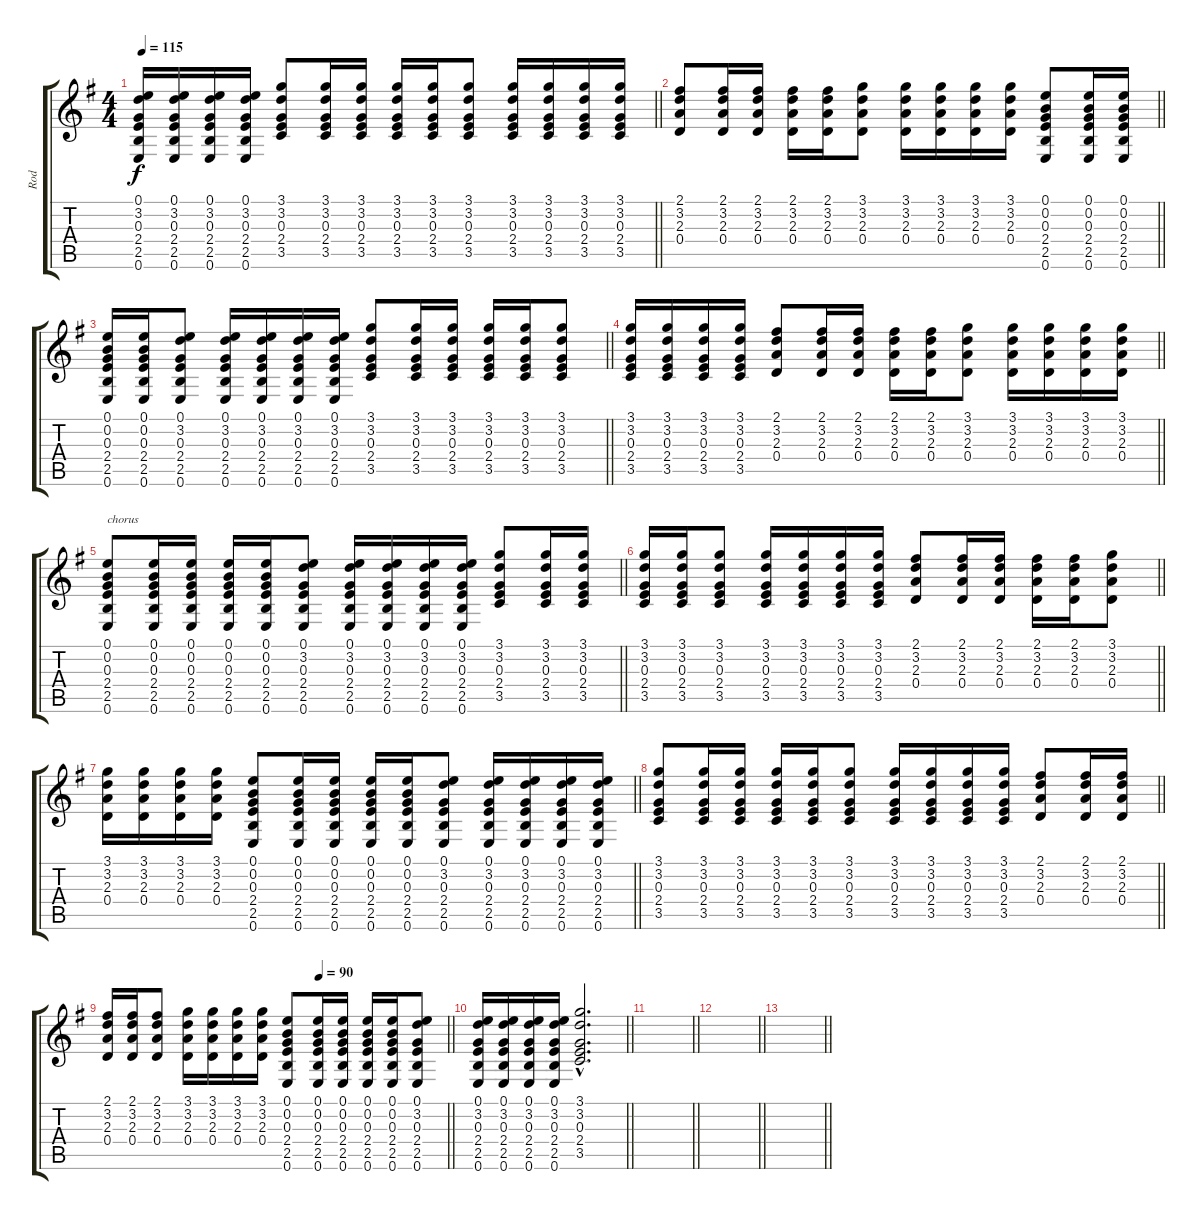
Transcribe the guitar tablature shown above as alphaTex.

\track ("Rod" "Rod") {instrument acousticguitarsteel}
\staff {score tabs}
\tuning (E4 B3 G3 D3 A2 E2) {hide}
\ts (4 4)
\tempo 115
\clef g2
\barLineRight lightlight
\ks eminor
(0.1 3.2 0.3 2.4 2.5 0.6).16{dy f} (0.1 3.2 0.3 2.4 2.5 0.6).16 (0.1 3.2 0.3 2.4 2.5 0.6).16 (0.1 3.2 0.3 2.4 2.5 0.6).16 (3.1 3.2 0.3 2.4 3.5).8 (3.1 3.2 0.3 2.4 3.5).16 (3.1 3.2 0.3 2.4 3.5).16 (3.1 3.2 0.3 2.4 3.5).16 (3.1 3.2 0.3 2.4 3.5).16 (3.1 3.2 0.3 2.4 3.5).8 (3.1 3.2 0.3 2.4 3.5).16 (3.1 3.2 0.3 2.4 3.5).16 (3.1 3.2 0.3 2.4 3.5).16 (3.1 3.2 0.3 2.4 3.5).16 |
\barLineRight lightlight
(2.1 3.2 2.3 0.4).8 (2.1 3.2 2.3 0.4).16 (2.1 3.2 2.3 0.4).16 (2.1 3.2 2.3 0.4).16 (2.1 3.2 2.3 0.4).16 (3.1 3.2 2.3 0.4).8 (3.1 3.2 2.3 0.4).16 (3.1 3.2 2.3 0.4).16 (3.1 3.2 2.3 0.4).16 (3.1 3.2 2.3 0.4).16 (0.1 0.2 0.3 2.4 2.5 0.6).8 (0.1 0.2 0.3 2.4 2.5 0.6).16 (0.1 0.2 0.3 2.4 2.5 0.6).16 |
\barLineRight lightlight
(0.1 0.2 0.3 2.4 2.5 0.6).16 (0.1 0.2 0.3 2.4 2.5 0.6).16 (0.1 3.2 0.3 2.4 2.5 0.6).8 (0.1 3.2 0.3 2.4 2.5 0.6).16 (0.1 3.2 0.3 2.4 2.5 0.6).16 (0.1 3.2 0.3 2.4 2.5 0.6).16 (0.1 3.2 0.3 2.4 2.5 0.6).16 (3.1 3.2 0.3 2.4 3.5).8 (3.1 3.2 0.3 2.4 3.5).16 (3.1 3.2 0.3 2.4 3.5).16 (3.1 3.2 0.3 2.4 3.5).16 (3.1 3.2 0.3 2.4 3.5).16 (3.1 3.2 0.3 2.4 3.5).8 |
\barLineRight lightlight
(3.1 3.2 0.3 2.4 3.5).16 (3.1 3.2 0.3 2.4 3.5).16 (3.1 3.2 0.3 2.4 3.5).16 (3.1 3.2 0.3 2.4 3.5).16 (2.1 3.2 2.3 0.4).8 (2.1 3.2 2.3 0.4).16 (2.1 3.2 2.3 0.4).16 (2.1 3.2 2.3 0.4).16 (2.1 3.2 2.3 0.4).16 (3.1 3.2 2.3 0.4).8 (3.1 3.2 2.3 0.4).16 (3.1 3.2 2.3 0.4).16 (3.1 3.2 2.3 0.4).16 (3.1 3.2 2.3 0.4).16 |
\barLineRight lightlight
(0.1 0.2 0.3 2.4 2.5 0.6).8{txt "chorus"} (0.1 0.2 0.3 2.4 2.5 0.6).16 (0.1 0.2 0.3 2.4 2.5 0.6).16 (0.1 0.2 0.3 2.4 2.5 0.6).16 (0.1 0.2 0.3 2.4 2.5 0.6).16 (0.1 3.2 0.3 2.4 2.5 0.6).8 (0.1 3.2 0.3 2.4 2.5 0.6).16 (0.1 3.2 0.3 2.4 2.5 0.6).16 (0.1 3.2 0.3 2.4 2.5 0.6).16 (0.1 3.2 0.3 2.4 2.5 0.6).16 (3.1 3.2 0.3 2.4 3.5).8 (3.1 3.2 0.3 2.4 3.5).16 (3.1 3.2 0.3 2.4 3.5).16 |
\barLineRight lightlight
(3.1 3.2 0.3 2.4 3.5).16 (3.1 3.2 0.3 2.4 3.5).16 (3.1 3.2 0.3 2.4 3.5).8 (3.1 3.2 0.3 2.4 3.5).16 (3.1 3.2 0.3 2.4 3.5).16 (3.1 3.2 0.3 2.4 3.5).16 (3.1 3.2 0.3 2.4 3.5).16 (2.1 3.2 2.3 0.4).8 (2.1 3.2 2.3 0.4).16 (2.1 3.2 2.3 0.4).16 (2.1 3.2 2.3 0.4).16 (2.1 3.2 2.3 0.4).16 (3.1 3.2 2.3 0.4).8 |
\barLineRight lightlight
(3.1 3.2 2.3 0.4).16 (3.1 3.2 2.3 0.4).16 (3.1 3.2 2.3 0.4).16 (3.1 3.2 2.3 0.4).16 (0.1 0.2 0.3 2.4 2.5 0.6).8 (0.1 0.2 0.3 2.4 2.5 0.6).16 (0.1 0.2 0.3 2.4 2.5 0.6).16 (0.1 0.2 0.3 2.4 2.5 0.6).16 (0.1 0.2 0.3 2.4 2.5 0.6).16 (0.1 3.2 0.3 2.4 2.5 0.6).8 (0.1 3.2 0.3 2.4 2.5 0.6).16 (0.1 3.2 0.3 2.4 2.5 0.6).16 (0.1 3.2 0.3 2.4 2.5 0.6).16 (0.1 3.2 0.3 2.4 2.5 0.6).16 |
\barLineRight lightlight
(3.1 3.2 0.3 2.4 3.5).8 (3.1 3.2 0.3 2.4 3.5).16 (3.1 3.2 0.3 2.4 3.5).16 (3.1 3.2 0.3 2.4 3.5).16 (3.1 3.2 0.3 2.4 3.5).16 (3.1 3.2 0.3 2.4 3.5).8 (3.1 3.2 0.3 2.4 3.5).16 (3.1 3.2 0.3 2.4 3.5).16 (3.1 3.2 0.3 2.4 3.5).16 (3.1 3.2 0.3 2.4 3.5).16 (2.1 3.2 2.3 0.4).8 (2.1 3.2 2.3 0.4).16 (2.1 3.2 2.3 0.4).16 |
\tempo (90 0.625)
\barLineRight lightlight
(2.1 3.2 2.3 0.4).16 (2.1 3.2 2.3 0.4).16 (2.1 3.2 2.3 0.4).8 (3.1 3.2 2.3 0.4).16 (3.1 3.2 2.3 0.4).16 (3.1 3.2 2.3 0.4).16 (3.1 3.2 2.3 0.4).16 (0.1 0.2 0.3 2.4 2.5 0.6).8 (0.1 0.2 0.3 2.4 2.5 0.6).16 (0.1 0.2 0.3 2.4 2.5 0.6).16 (0.1 0.2 0.3 2.4 2.5 0.6).16 (0.1 0.2 0.3 2.4 2.5 0.6).16 (0.1 3.2 0.3 2.4 2.5 0.6).8 |
\barLineRight lightlight
(0.1 3.2 0.3 2.4 2.5 0.6).16 (0.1 3.2 0.3 2.4 2.5 0.6).16 (0.1 3.2 0.3 2.4 2.5 0.6).16 (0.1 3.2 0.3 2.4 2.5 0.6).16 (3.1{hac} 3.2{hac} 0.3{hac} 2.4{hac} 3.5{hac}).2{d} |
\barLineRight lightlight
|
\barLineRight lightlight
|
\barLineRight lightlight
